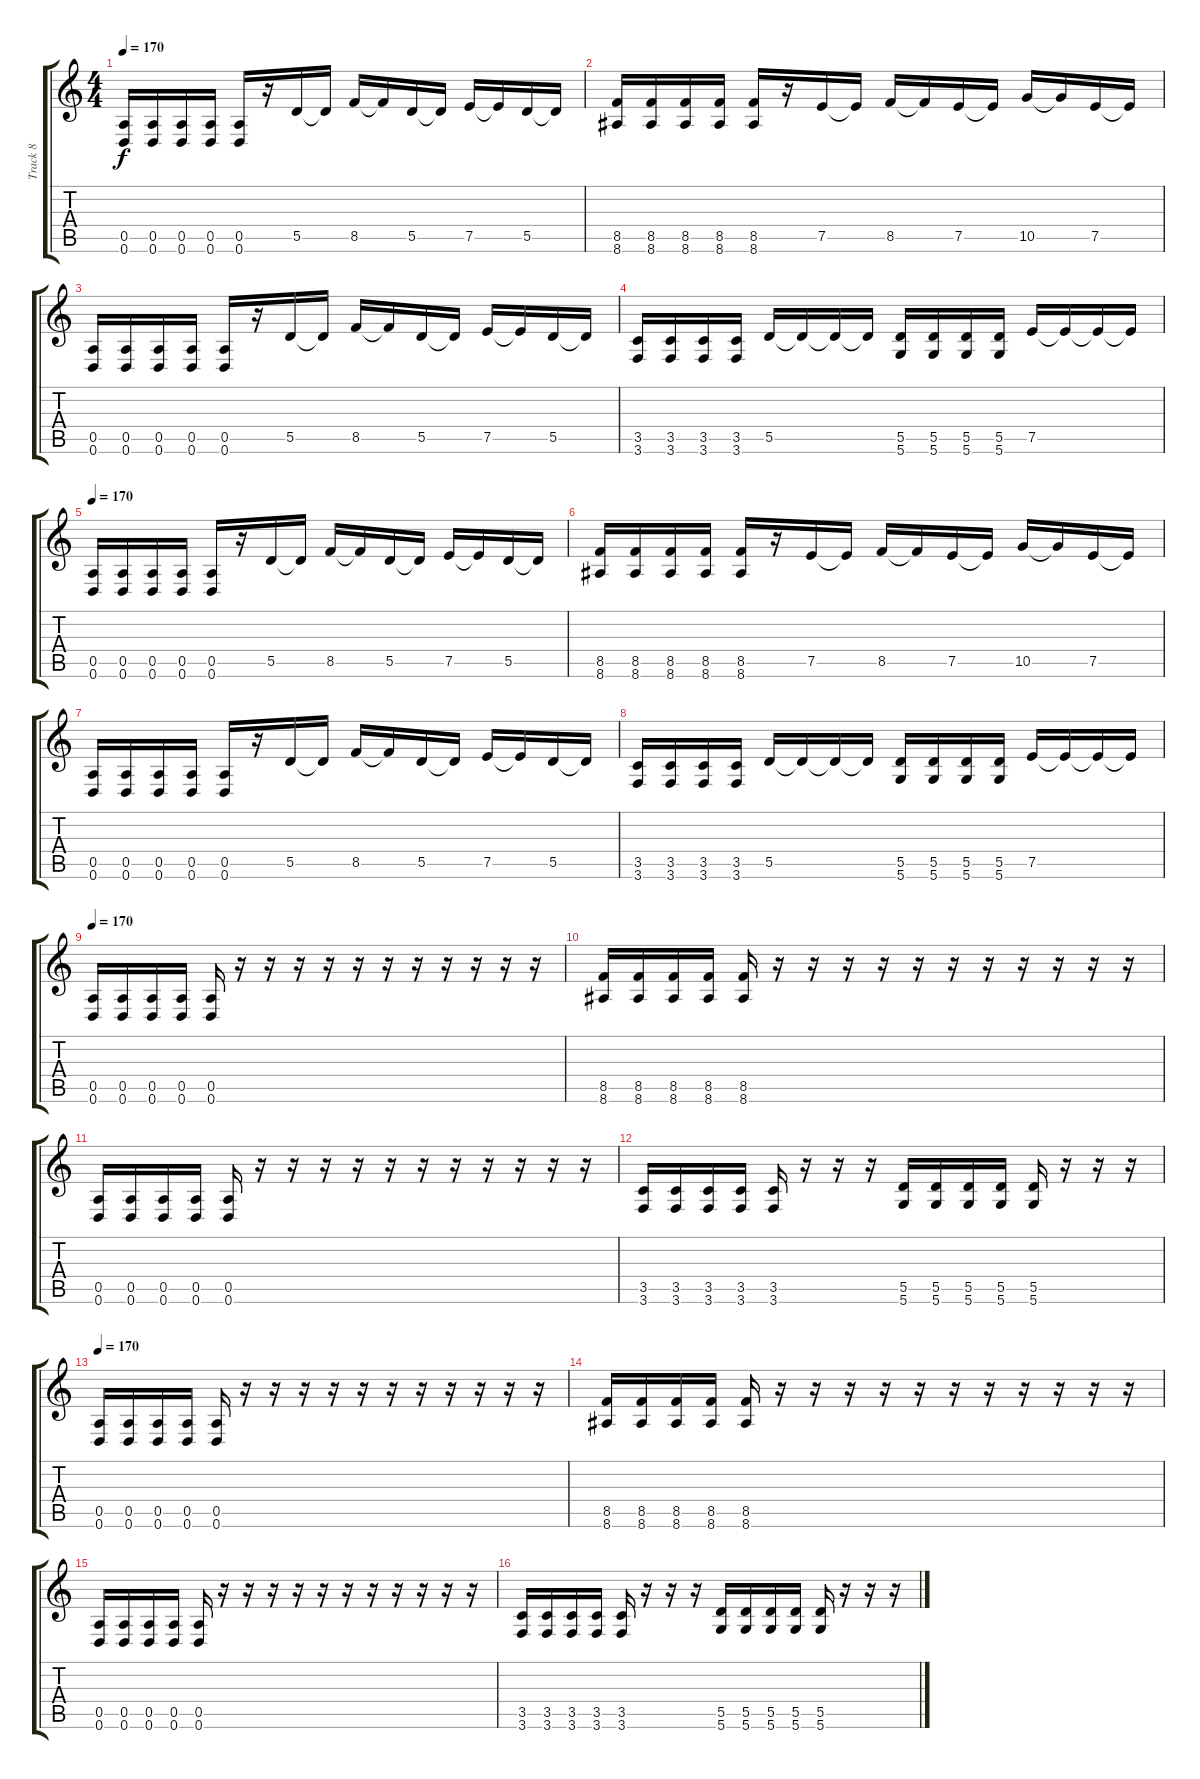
\track ("Track 8" "Track 8") {instrument distortionguitar}
\staff {score tabs}
\tuning (E4 B3 G3 D3 A2 D2) {hide}
\ts (4 4)
\tempo 170
\clef g2
\ks c
(0.5 0.6).16{dy f} (0.5 0.6).16 (0.5 0.6).16 (0.5 0.6).16 (0.5 0.6).16 r.16 5.5.16 5.5{t}.16 8.5.16 8.5{t}.16 5.5.16 5.5{t}.16 7.5.16 7.5{t}.16 5.5.16 5.5{t}.16 |
(8.5 8.6).16 (8.5 8.6).16 (8.5 8.6).16 (8.5 8.6).16 (8.5 8.6).16 r.16 7.5.16 7.5{t}.16 8.5.16 8.5{t}.16 7.5.16 7.5{t}.16 10.5.16 10.5{t}.16 7.5.16 7.5{t}.16 |
(0.5 0.6).16 (0.5 0.6).16 (0.5 0.6).16 (0.5 0.6).16 (0.5 0.6).16 r.16 5.5.16 5.5{t}.16 8.5.16 8.5{t}.16 5.5.16 5.5{t}.16 7.5.16 7.5{t}.16 5.5.16 5.5{t}.16 |
(3.5 3.6).16 (3.5 3.6).16 (3.5 3.6).16 (3.5 3.6).16 5.5.16 5.5{t}.16 5.5{t}.16 5.5{t}.16 (5.5 5.6).16 (5.5 5.6).16 (5.5 5.6).16 (5.5 5.6).16 7.5.16 7.5{t}.16 7.5{t}.16 7.5{t}.16 |
\tempo 170
(0.5 0.6).16 (0.5 0.6).16 (0.5 0.6).16 (0.5 0.6).16 (0.5 0.6).16 r.16 5.5.16 5.5{t}.16 8.5.16 8.5{t}.16 5.5.16 5.5{t}.16 7.5.16 7.5{t}.16 5.5.16 5.5{t}.16 |
(8.5 8.6).16 (8.5 8.6).16 (8.5 8.6).16 (8.5 8.6).16 (8.5 8.6).16 r.16 7.5.16 7.5{t}.16 8.5.16 8.5{t}.16 7.5.16 7.5{t}.16 10.5.16 10.5{t}.16 7.5.16 7.5{t}.16 |
(0.5 0.6).16 (0.5 0.6).16 (0.5 0.6).16 (0.5 0.6).16 (0.5 0.6).16 r.16 5.5.16 5.5{t}.16 8.5.16 8.5{t}.16 5.5.16 5.5{t}.16 7.5.16 7.5{t}.16 5.5.16 5.5{t}.16 |
(3.5 3.6).16 (3.5 3.6).16 (3.5 3.6).16 (3.5 3.6).16 5.5.16 5.5{t}.16 5.5{t}.16 5.5{t}.16 (5.5 5.6).16 (5.5 5.6).16 (5.5 5.6).16 (5.5 5.6).16 7.5.16 7.5{t}.16 7.5{t}.16 7.5{t}.16 |
\tempo 170
(0.5 0.6).16 (0.5 0.6).16 (0.5 0.6).16 (0.5 0.6).16 (0.5 0.6).16 r.16 r.16 r.16 r.16 r.16 r.16 r.16 r.16 r.16 r.16 r.16 |
(8.5 8.6).16 (8.5 8.6).16 (8.5 8.6).16 (8.5 8.6).16 (8.5 8.6).16 r.16 r.16 r.16 r.16 r.16 r.16 r.16 r.16 r.16 r.16 r.16 |
(0.5 0.6).16 (0.5 0.6).16 (0.5 0.6).16 (0.5 0.6).16 (0.5 0.6).16 r.16 r.16 r.16 r.16 r.16 r.16 r.16 r.16 r.16 r.16 r.16 |
(3.5 3.6).16 (3.5 3.6).16 (3.5 3.6).16 (3.5 3.6).16 (3.5 3.6).16 r.16 r.16 r.16 (5.5 5.6).16 (5.5 5.6).16 (5.5 5.6).16 (5.5 5.6).16 (5.5 5.6).16 r.16 r.16 r.16 |
\tempo 170
(0.5 0.6).16 (0.5 0.6).16 (0.5 0.6).16 (0.5 0.6).16 (0.5 0.6).16 r.16 r.16 r.16 r.16 r.16 r.16 r.16 r.16 r.16 r.16 r.16 |
(8.5 8.6).16 (8.5 8.6).16 (8.5 8.6).16 (8.5 8.6).16 (8.5 8.6).16 r.16 r.16 r.16 r.16 r.16 r.16 r.16 r.16 r.16 r.16 r.16 |
(0.5 0.6).16 (0.5 0.6).16 (0.5 0.6).16 (0.5 0.6).16 (0.5 0.6).16 r.16 r.16 r.16 r.16 r.16 r.16 r.16 r.16 r.16 r.16 r.16 |
(3.5 3.6).16 (3.5 3.6).16 (3.5 3.6).16 (3.5 3.6).16 (3.5 3.6).16 r.16 r.16 r.16 (5.5 5.6).16 (5.5 5.6).16 (5.5 5.6).16 (5.5 5.6).16 (5.5 5.6).16 r.16 r.16 r.16
